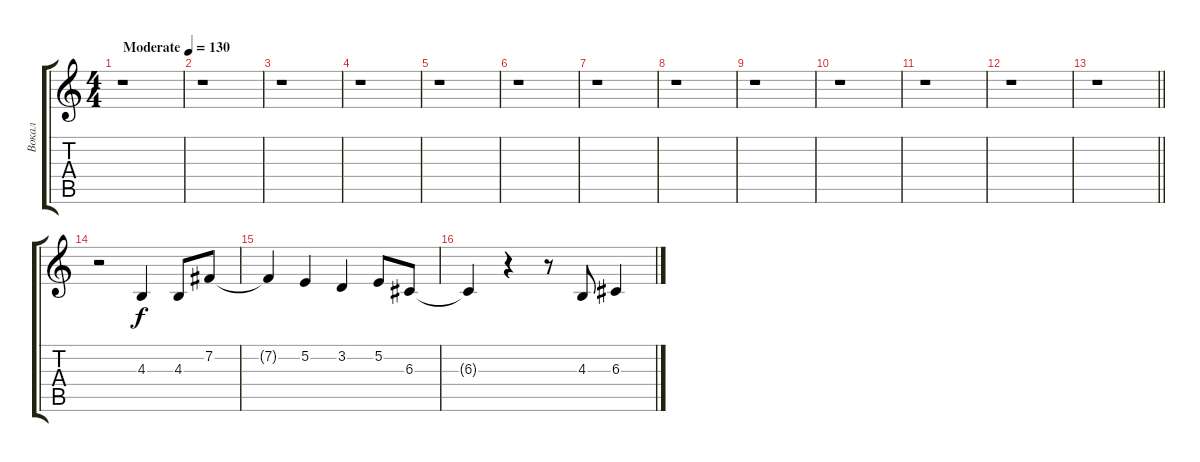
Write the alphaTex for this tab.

\track ("Вокал" "Вокал") {instrument sopranosax}
\staff {score tabs}
\tuning (E4 B3 G3 D3 A2 E2) {hide}
\ts (4 4)
\tempo (130 "Moderate")
\clef g2
\ks c
r.1{dy f instrument sopranosax} |
r.1 |
r.1 |
r.1 |
r.1 |
r.1 |
r.1 |
r.1 |
r.1 |
r.1 |
r.1 |
r.1 |
\barLineRight lightlight
r.1 |
r.2 4.3.4 4.3.8 7.2.8 |
7.2{t}.4 5.2.4 3.2.4 5.2.8 6.3.8 |
6.3{t}.4 r.4 r.8 4.3.8 6.3.4
